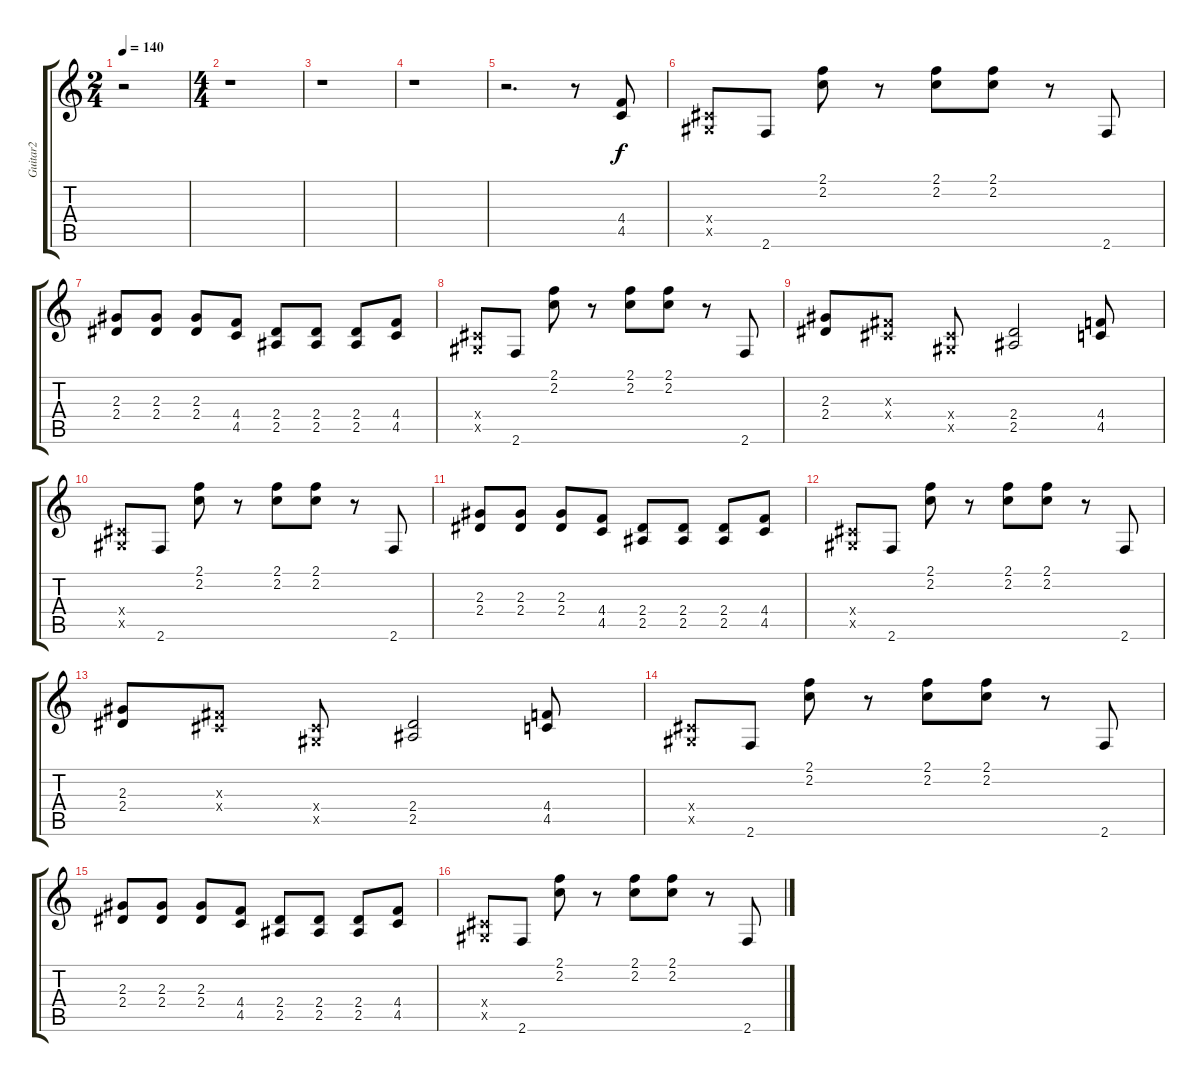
\track ("Guitar2" "Guitar2") {instrument overdrivenguitar}
\staff {score tabs}
\tuning (Eb4 Bb3 Gb3 Db3 Ab2 Eb2) {hide}
\ts (2 4)
\tempo 140
\clef g2
\ks c
r.2{dy f instrument overdrivenguitar} |
\ts (4 4)
r.1 |
r.1 |
r.1 |
r.2{d} r.8 (4.4 4.5).8 |
(0.4{x} 0.5{x}).8 2.6.8 (2.1 2.2).8 r.8 (2.1 2.2).8 (2.1 2.2).8 r.8 2.6.8 |
(2.3 2.4).8 (2.3 2.4).8 (2.3 2.4).8 (4.4 4.5).8 (2.4 2.5).8 (2.4 2.5).8 (2.4 2.5).8 (4.4 4.5).8 |
(0.4{x} 0.5{x}).8 2.6.8 (2.1 2.2).8 r.8 (2.1 2.2).8 (2.1 2.2).8 r.8 2.6.8 |
(2.3 2.4).8 (0.3{x} 0.4{x}).8 (0.4{x} 0.5{x}).8 (2.4 2.5).2 (4.4 4.5).8 |
(0.4{x} 0.5{x}).8 2.6.8 (2.1 2.2).8 r.8 (2.1 2.2).8 (2.1 2.2).8 r.8 2.6.8 |
(2.3 2.4).8 (2.3 2.4).8 (2.3 2.4).8 (4.4 4.5).8 (2.4 2.5).8 (2.4 2.5).8 (2.4 2.5).8 (4.4 4.5).8 |
(0.4{x} 0.5{x}).8 2.6.8 (2.1 2.2).8 r.8 (2.1 2.2).8 (2.1 2.2).8 r.8 2.6.8 |
(2.3 2.4).8 (0.3{x} 0.4{x}).8 (0.4{x} 0.5{x}).8 (2.4 2.5).2 (4.4 4.5).8 |
(0.4{x} 0.5{x}).8 2.6.8 (2.1 2.2).8 r.8 (2.1 2.2).8 (2.1 2.2).8 r.8 2.6.8 |
(2.3 2.4).8 (2.3 2.4).8 (2.3 2.4).8 (4.4 4.5).8 (2.4 2.5).8 (2.4 2.5).8 (2.4 2.5).8 (4.4 4.5).8 |
(0.4{x} 0.5{x}).8 2.6.8 (2.1 2.2).8 r.8 (2.1 2.2).8 (2.1 2.2).8 r.8 2.6.8
